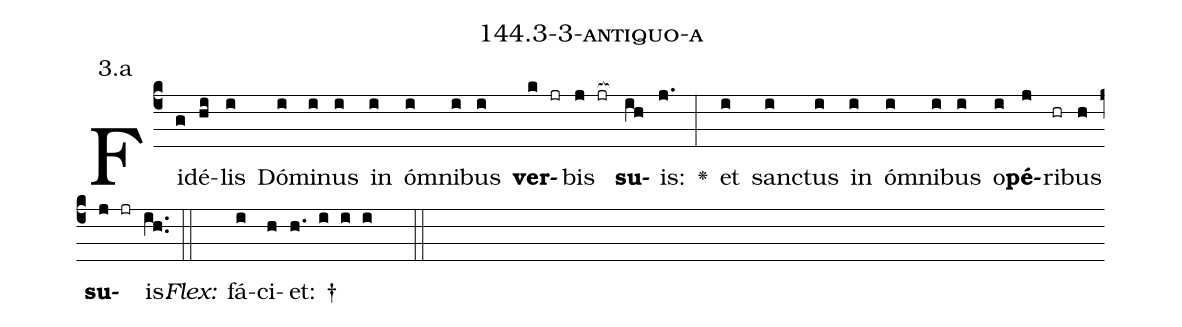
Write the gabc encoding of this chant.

name: 144.3-3-antiquo-a;
annotation: 3.a;
%%
(c4)Fi(g)dé(hi)lis(i) Dó(i)mi(i)nus(i) in(i) óm(i)ni(i)bus(i) <b>ver</b>(k jr)bis(j jr[ocb:1{]) <b>su</b>(ih[ocb:0}])is:(j.) <v>\greheightstar</v>(:) et(i) sanc(i)tus(i) in(i) óm(i)ni(i)bus(i) o(i)<b>pé</b>(j)ri(hr)bus(h) <b>su</b>(j jr)is.(ih..) (::)
<i>Flex:</i>()  fá(i)ci(h)et: †(h. i i i  ::)

%E(i) u(i) o(j) u(h) a(j) e.(ih..) (::)
